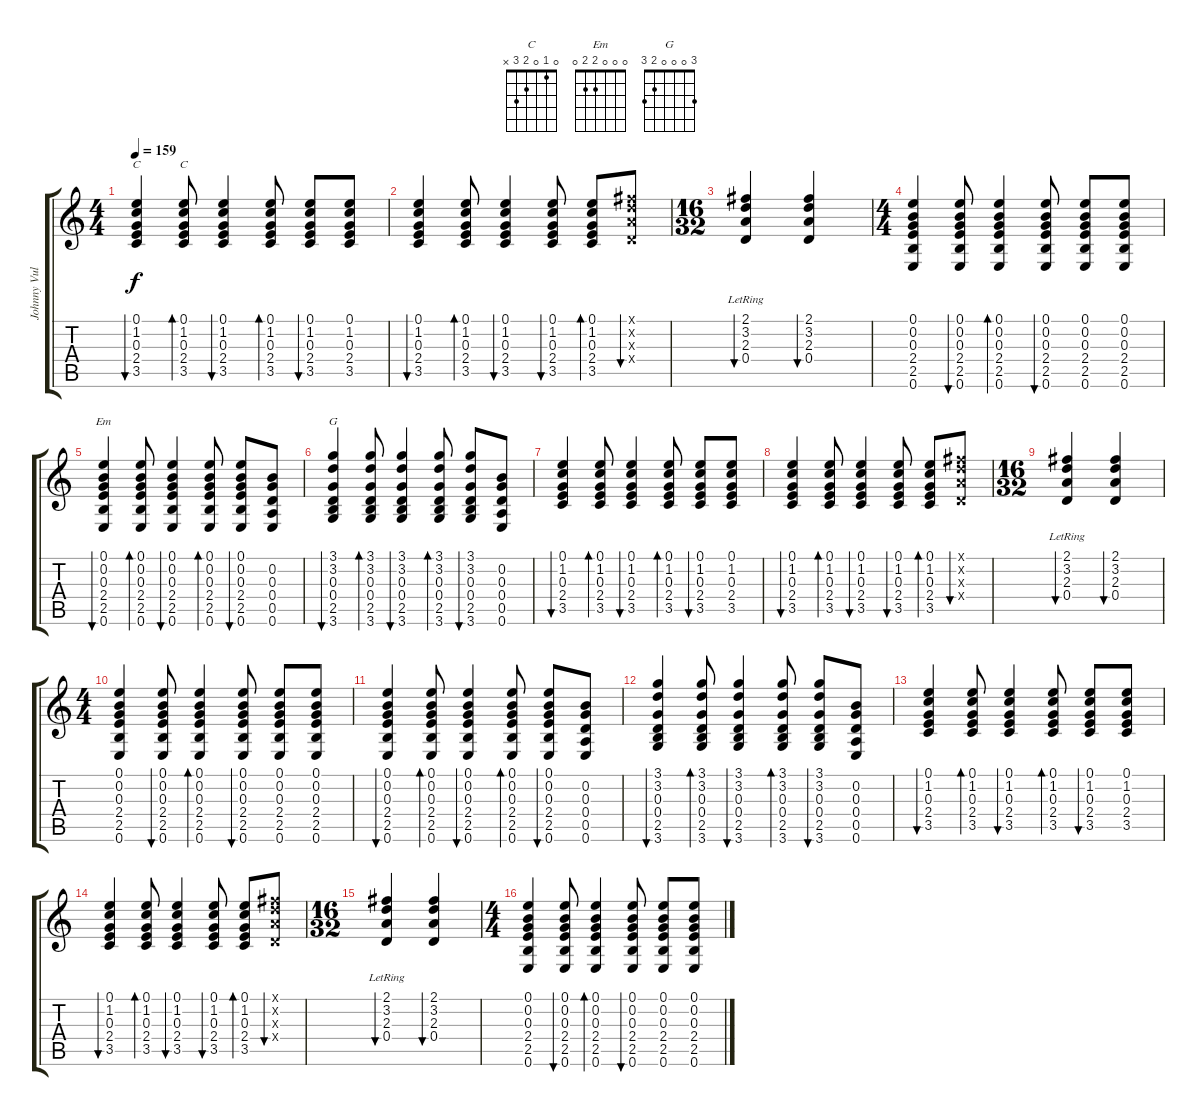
\track ("Johnny Vulture (Steel Guitar)" "Johnny Vul") {instrument acousticguitarsteel}
\staff {score tabs}
\tuning (E4 B3 G3 D3 A2 E2) {hide}
\chord ("C" x 1 0 2 3 x)
\chord ("C" 0 1 0 2 3 x)
\chord ("Em" 0 0 0 2 2 0)
\chord ("G" 3 0 0 0 2 3)
\ts (4 4)
\tempo 159
\clef g2
\ks c
(0.1 1.2 0.3 2.4 3.5).4{bu 30 ch "C" dy f} (0.1 1.2 0.3 2.4 3.5).8{bd 30 ch "C"} (0.1 1.2 0.3 2.4 3.5).4{bu 30} (0.1 1.2 0.3 2.4 3.5).8{bd 30} (0.1 1.2 0.3 2.4 3.5).8{bu 30} (0.1 1.2 0.3 2.4 3.5).8 |
(0.1 1.2 0.3 2.4 3.5).4{bu 30} (0.1 1.2 0.3 2.4 3.5).8{bd 30} (0.1 1.2 0.3 2.4 3.5).4{bu 30} (0.1 1.2 0.3 2.4 3.5).8{bu 30} (0.1 1.2 0.3 2.4 3.5).8{bd 30} (2.1{x} 3.2{x} 2.3{x} 0.4{x}).8{bu 60} |
\ts (16 32)
(2.1 3.2{lr} 2.3{lr} 0.4{lr}).4{bu 30} (2.1 3.2 2.3 0.4).4{bu 30} |
\ts (4 4)
(0.1 0.2 0.3 2.4 2.5 0.6).4 (0.1 0.2 0.3 2.4 2.5 0.6).8{bu 30} (0.1 0.2 0.3 2.4 2.5 0.6).4{bd 30} (0.1 0.2 0.3 2.4 2.5 0.6).8{bu 30} (0.1 0.2 0.3 2.4 2.5 0.6).8 (0.1 0.2 0.3 2.4 2.5 0.6).8 |
(0.1 0.2 0.3 2.4 2.5 0.6).4{bu 30 ch "Em"} (0.1 0.2 0.3 2.4 2.5 0.6).8{bd 30} (0.1 0.2 0.3 2.4 2.5 0.6).4{bu 30} (0.1 0.2 0.3 2.4 2.5 0.6).8{bd 30} (0.1 0.2 0.3 2.4 2.5 0.6).8{bu 30} (0.2 0.3 0.4 0.5 0.6).8 |
(3.1 3.2 0.3 0.4 2.5 3.6).4{bu 60 ch "G"} (3.1 3.2 0.3 0.4 2.5 3.6).8{bd 30} (3.1 3.2 0.3 0.4 2.5 3.6).4{bu 30} (3.1 3.2 0.3 0.4 2.5 3.6).8{bd 30} (3.1 3.2 0.3 0.4 2.5 3.6).8{bu 30} (0.2 0.3 0.4 0.5 0.6).8 |
(0.1 1.2 0.3 2.4 3.5).4{bu 30} (0.1 1.2 0.3 2.4 3.5).8{bd 30} (0.1 1.2 0.3 2.4 3.5).4{bu 30} (0.1 1.2 0.3 2.4 3.5).8{bd 30} (0.1 1.2 0.3 2.4 3.5).8{bu 30} (0.1 1.2 0.3 2.4 3.5).8 |
(0.1 1.2 0.3 2.4 3.5).4{bu 30} (0.1 1.2 0.3 2.4 3.5).8{bd 30} (0.1 1.2 0.3 2.4 3.5).4{bu 30} (0.1 1.2 0.3 2.4 3.5).8{bu 30} (0.1 1.2 0.3 2.4 3.5).8{bd 30} (2.1{x} 3.2{x} 2.3{x} 0.4{x}).8{bu 60} |
\ts (16 32)
(2.1 3.2{lr} 2.3{lr} 0.4{lr}).4{bu 30} (2.1 3.2 2.3 0.4).4{bu 30} |
\ts (4 4)
(0.1 0.2 0.3 2.4 2.5 0.6).4 (0.1 0.2 0.3 2.4 2.5 0.6).8{bu 30} (0.1 0.2 0.3 2.4 2.5 0.6).4{bd 30} (0.1 0.2 0.3 2.4 2.5 0.6).8{bu 30} (0.1 0.2 0.3 2.4 2.5 0.6).8 (0.1 0.2 0.3 2.4 2.5 0.6).8 |
(0.1 0.2 0.3 2.4 2.5 0.6).4{bu 30} (0.1 0.2 0.3 2.4 2.5 0.6).8{bd 30} (0.1 0.2 0.3 2.4 2.5 0.6).4{bu 30} (0.1 0.2 0.3 2.4 2.5 0.6).8{bd 30} (0.1 0.2 0.3 2.4 2.5 0.6).8{bu 30} (0.2 0.3 0.4 0.5 0.6).8 |
(3.1 3.2 0.3 0.4 2.5 3.6).4{bu 60} (3.1 3.2 0.3 0.4 2.5 3.6).8{bd 30} (3.1 3.2 0.3 0.4 2.5 3.6).4{bu 30} (3.1 3.2 0.3 0.4 2.5 3.6).8{bd 30} (3.1 3.2 0.3 0.4 2.5 3.6).8{bu 30} (0.2 0.3 0.4 0.5 0.6).8 |
(0.1 1.2 0.3 2.4 3.5).4{bu 30} (0.1 1.2 0.3 2.4 3.5).8{bd 30} (0.1 1.2 0.3 2.4 3.5).4{bu 30} (0.1 1.2 0.3 2.4 3.5).8{bd 30} (0.1 1.2 0.3 2.4 3.5).8{bu 30} (0.1 1.2 0.3 2.4 3.5).8 |
(0.1 1.2 0.3 2.4 3.5).4{bu 30} (0.1 1.2 0.3 2.4 3.5).8{bd 30} (0.1 1.2 0.3 2.4 3.5).4{bu 30} (0.1 1.2 0.3 2.4 3.5).8{bu 30} (0.1 1.2 0.3 2.4 3.5).8{bd 30} (2.1{x} 3.2{x} 2.3{x} 0.4{x}).8{bu 60} |
\ts (16 32)
(2.1 3.2{lr} 2.3{lr} 0.4{lr}).4{bu 30} (2.1 3.2 2.3 0.4).4{bu 30} |
\ts (4 4)
(0.1 0.2 0.3 2.4 2.5 0.6).4 (0.1 0.2 0.3 2.4 2.5 0.6).8{bu 30} (0.1 0.2 0.3 2.4 2.5 0.6).4{bd 30} (0.1 0.2 0.3 2.4 2.5 0.6).8{bu 30} (0.1 0.2 0.3 2.4 2.5 0.6).8 (0.1 0.2 0.3 2.4 2.5 0.6).8
